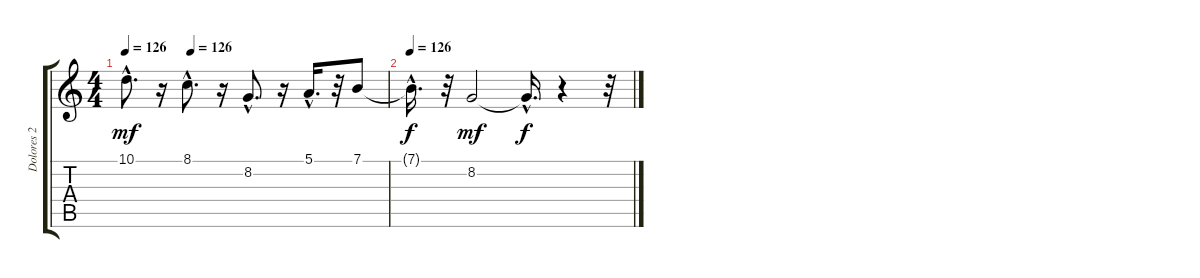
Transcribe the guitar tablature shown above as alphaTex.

\track ("Dolores 2" "Dolores 2") {instrument pad3polysynth}
\staff {score tabs}
\tuning (E4 B3 G3 D3 A2 E2) {hide}
\ts (4 4)
\tempo 126
\tempo (126 0.25)
\clef g2
\ks c
10.1{hac}.8{d dy mf} r.16 8.1{hac}.8{d} r.16 8.2{hac}.8{d} r.16 5.1{hac}.16{d} r.32 7.1.8 |
\tempo 126
7.1{hac t}.16{d dy f} r.32 8.2.2{dy mf} 8.2{hac t}.16{d dy f} r.4 r.32
